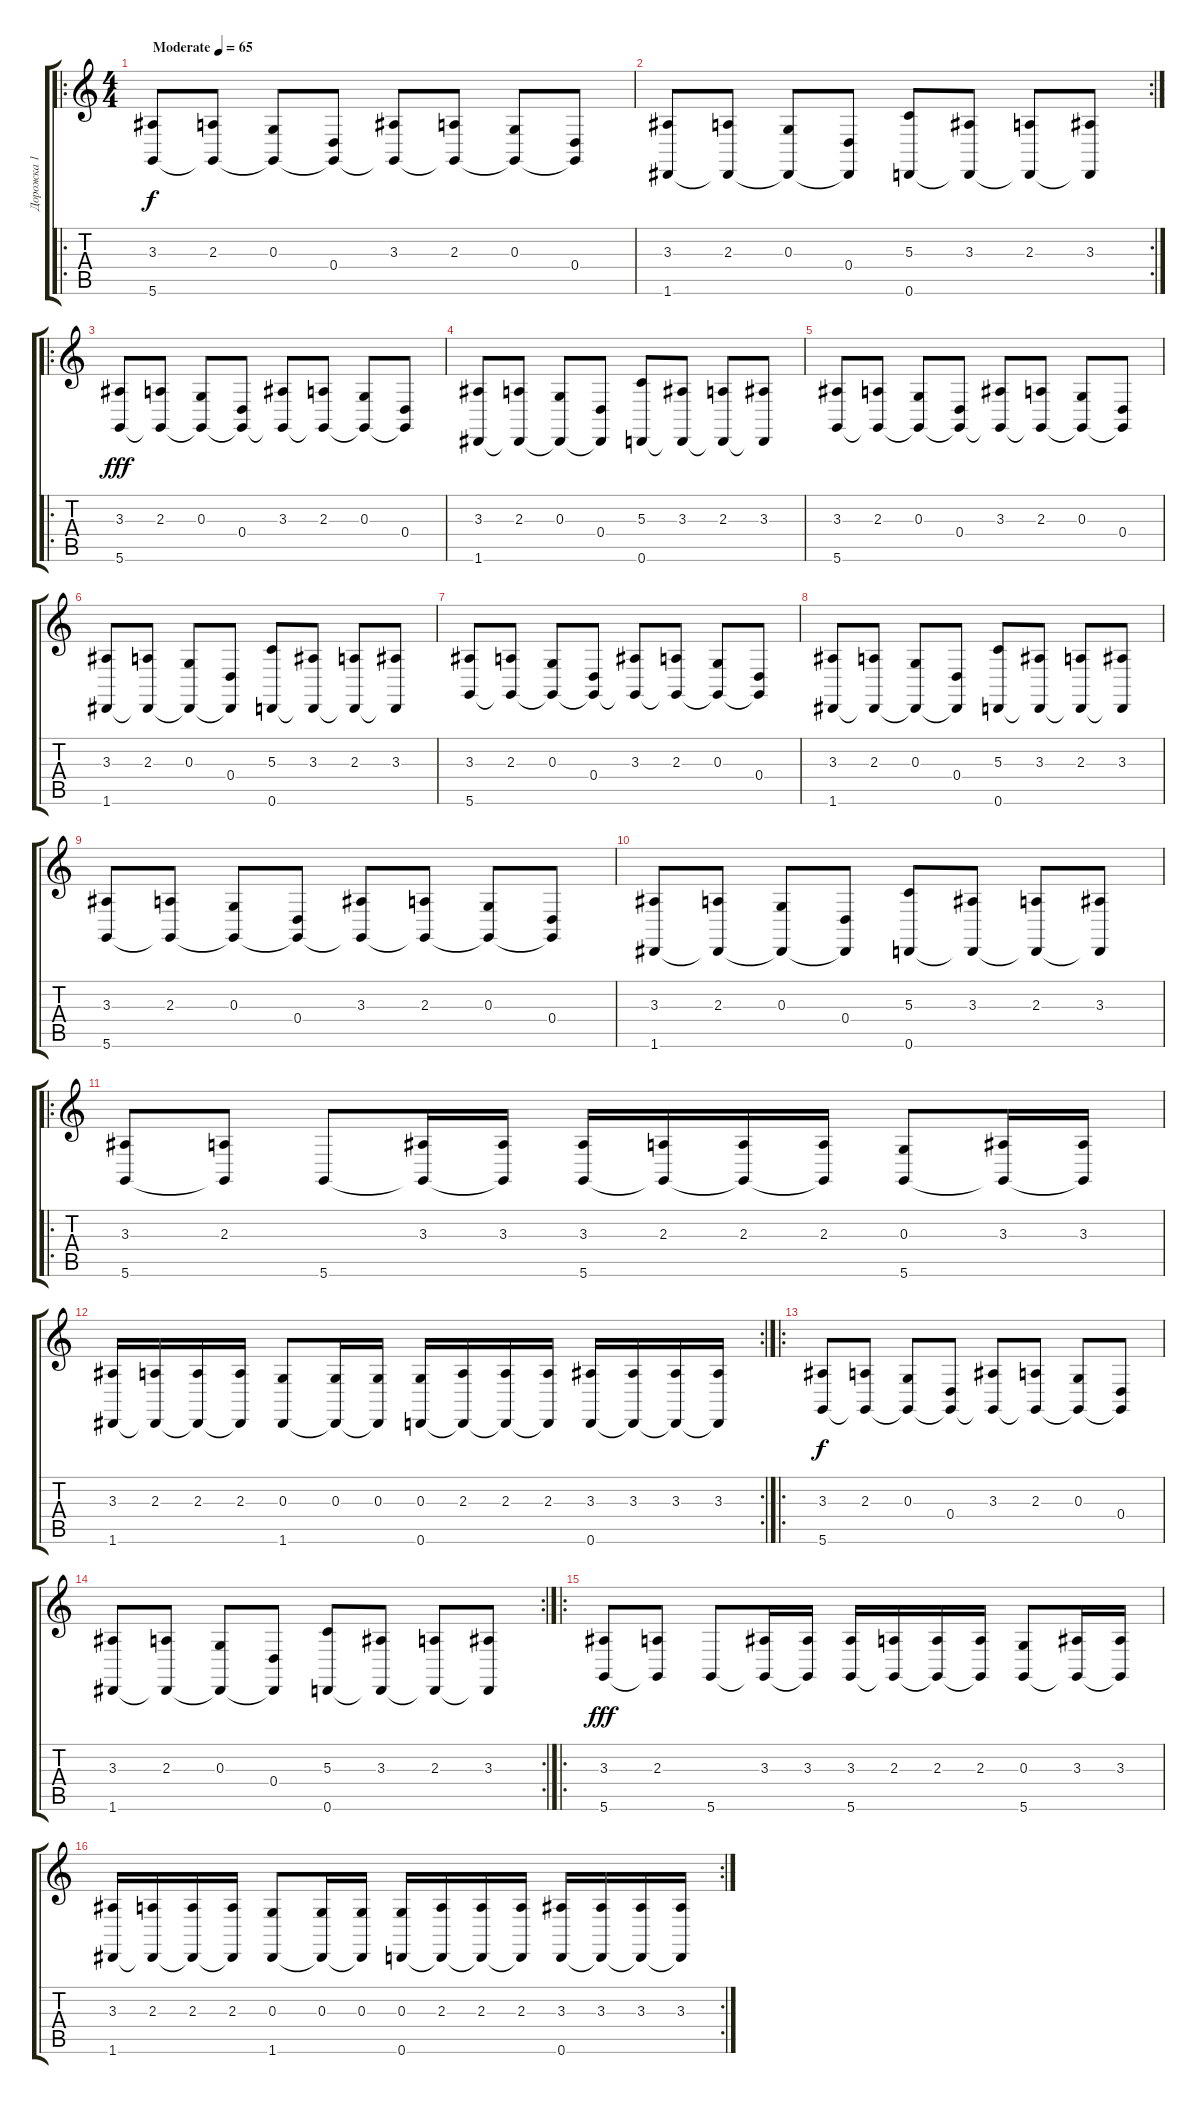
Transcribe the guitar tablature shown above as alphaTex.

\track ("Дорожка 1" "Дорожка 1") {instrument acousticgrandpiano}
\staff {score tabs}
\tuning (E4 B3 G3 D3 A2 D2) {hide}
\ro
\ts (4 4)
\tempo (65 "Moderate")
\clef g2
\ks c
(3.3 5.6).8{dy f instrument acousticgrandpiano} (2.3 5.6{t}).8 (0.3 5.6{t}).8 (0.4 5.6{t}).8 (3.3 5.6{t}).8 (2.3 5.6{t}).8 (0.3 5.6{t}).8 (0.4 5.6{t}).8 |
\rc 2
(3.3 1.6).8 (2.3 1.6{t}).8 (0.3 1.6{t}).8 (0.4 1.6{t}).8 (5.3 0.6).8 (3.3 0.6{t}).8 (2.3 0.6{t}).8 (3.3 0.6{t}).8 |
\ro
(3.3 5.6).8{dy fff} (2.3 5.6{t}).8 (0.3 5.6{t}).8 (0.4 5.6{t}).8 (3.3 5.6{t}).8 (2.3 5.6{t}).8 (0.3 5.6{t}).8 (0.4 5.6{t}).8 |
(3.3 1.6).8 (2.3 1.6{t}).8 (0.3 1.6{t}).8 (0.4 1.6{t}).8 (5.3 0.6).8 (3.3 0.6{t}).8 (2.3 0.6{t}).8 (3.3 0.6{t}).8 |
(3.3 5.6).8 (2.3 5.6{t}).8 (0.3 5.6{t}).8 (0.4 5.6{t}).8 (3.3 5.6{t}).8 (2.3 5.6{t}).8 (0.3 5.6{t}).8 (0.4 5.6{t}).8 |
(3.3 1.6).8 (2.3 1.6{t}).8 (0.3 1.6{t}).8 (0.4 1.6{t}).8 (5.3 0.6).8 (3.3 0.6{t}).8 (2.3 0.6{t}).8 (3.3 0.6{t}).8 |
(3.3 5.6).8 (2.3 5.6{t}).8 (0.3 5.6{t}).8 (0.4 5.6{t}).8 (3.3 5.6{t}).8 (2.3 5.6{t}).8 (0.3 5.6{t}).8 (0.4 5.6{t}).8 |
(3.3 1.6).8 (2.3 1.6{t}).8 (0.3 1.6{t}).8 (0.4 1.6{t}).8 (5.3 0.6).8 (3.3 0.6{t}).8 (2.3 0.6{t}).8 (3.3 0.6{t}).8 |
(3.3 5.6).8 (2.3 5.6{t}).8 (0.3 5.6{t}).8 (0.4 5.6{t}).8 (3.3 5.6{t}).8 (2.3 5.6{t}).8 (0.3 5.6{t}).8 (0.4 5.6{t}).8 |
(3.3 1.6).8 (2.3 1.6{t}).8 (0.3 1.6{t}).8 (0.4 1.6{t}).8 (5.3 0.6).8 (3.3 0.6{t}).8 (2.3 0.6{t}).8 (3.3 0.6{t}).8 |
\ro
(3.3 5.6).8 (2.3 5.6{t}).8 5.6.8 (3.3 5.6{t}).16 (3.3 5.6{t}).16 (3.3 5.6).16 (2.3 5.6{t}).16 (2.3 5.6{t}).16 (2.3 5.6{t}).16 (0.3 5.6).8 (3.3 5.6{t}).16 (3.3 5.6{t}).16 |
\rc 2
(3.3 1.6).16 (2.3 1.6{t}).16 (2.3 1.6{t}).16 (2.3 1.6{t}).16 (0.3 1.6).8 (0.3 1.6{t}).16 (0.3 1.6{t}).16 (0.3 0.6).16 (2.3 0.6{t}).16 (2.3 0.6{t}).16 (2.3 0.6{t}).16 (3.3 0.6).16 (3.3 0.6{t}).16 (3.3 0.6{t}).16 (3.3 0.6{t}).16 |
\ro
(3.3 5.6).8{dy f} (2.3 5.6{t}).8 (0.3 5.6{t}).8 (0.4 5.6{t}).8 (3.3 5.6{t}).8 (2.3 5.6{t}).8 (0.3 5.6{t}).8 (0.4 5.6{t}).8 |
\rc 2
(3.3 1.6).8 (2.3 1.6{t}).8 (0.3 1.6{t}).8 (0.4 1.6{t}).8 (5.3 0.6).8 (3.3 0.6{t}).8 (2.3 0.6{t}).8 (3.3 0.6{t}).8 |
\ro
(3.3 5.6).8{dy fff} (2.3 5.6{t}).8 5.6.8 (3.3 5.6{t}).16 (3.3 5.6{t}).16 (3.3 5.6).16 (2.3 5.6{t}).16 (2.3 5.6{t}).16 (2.3 5.6{t}).16 (0.3 5.6).8 (3.3 5.6{t}).16 (3.3 5.6{t}).16 |
\rc 2
(3.3 1.6).16 (2.3 1.6{t}).16 (2.3 1.6{t}).16 (2.3 1.6{t}).16 (0.3 1.6).8 (0.3 1.6{t}).16 (0.3 1.6{t}).16 (0.3 0.6).16 (2.3 0.6{t}).16 (2.3 0.6{t}).16 (2.3 0.6{t}).16 (3.3 0.6).16 (3.3 0.6{t}).16 (3.3 0.6{t}).16 (3.3 0.6{t}).16
